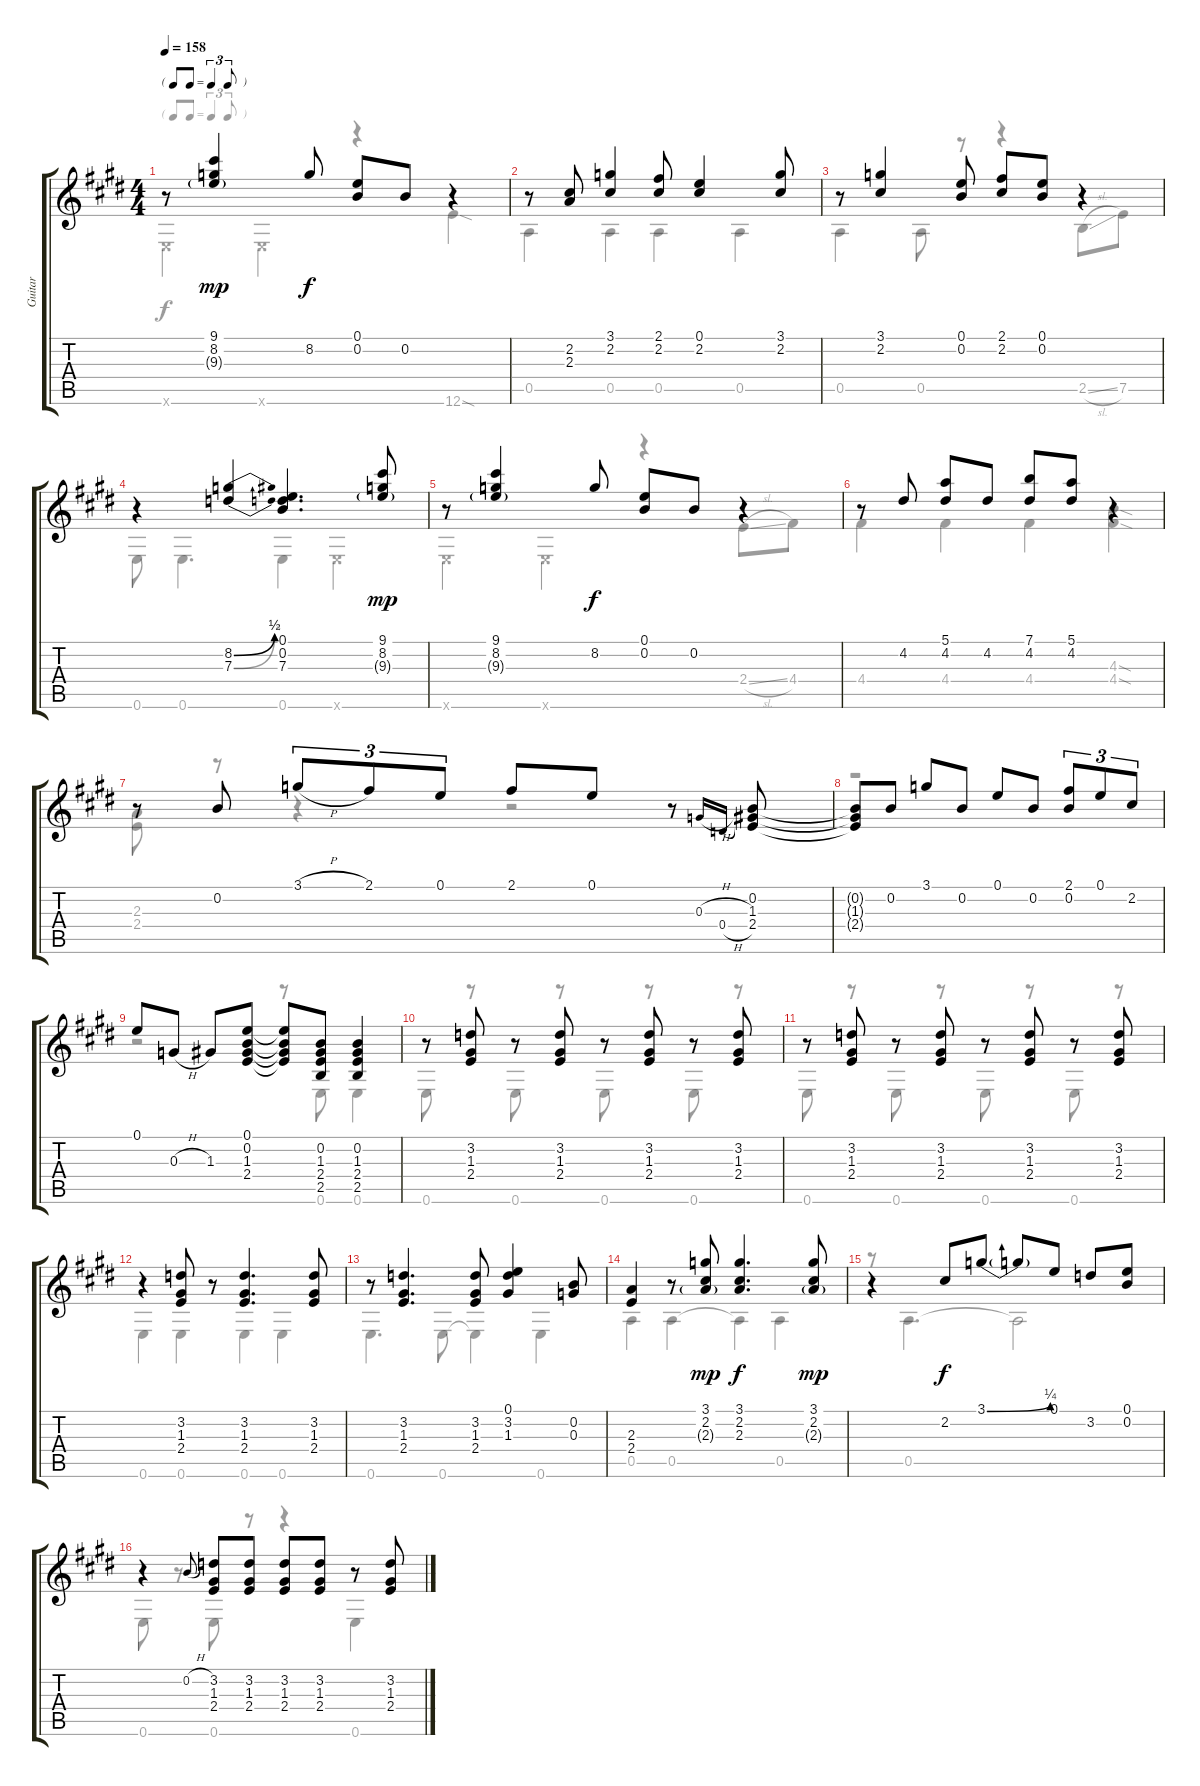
\track ("Guitar" "Guitar") {instrument acousticguitarsteel}
\staff {score tabs}
\tuning (E4 B3 G3 D3 A2 E2) {hide}
\voice
\ts (4 4)
\tf triplet8th
\tempo 158
\clef g2
\ks e
r.8{dy mp} (9.1 8.2 9.3{g}).4 8.2.8{dy f} (0.1 0.2).8 0.2.8 r.4 |
r.8 (2.2 2.3).8 (3.1 2.2).4 (2.1 2.2).8 (0.1 2.2).4 (3.1 2.2).8 |
r.8 (3.1 2.2).4 (0.1 0.2).8 (2.1 2.2).8 (0.1 0.2).8 r.4 |
r.4 (8.2{be (bend 0 0 60 2)} 7.3{be (bend 0 0 60 1)}).4 (0.1 0.2 7.3).4{d} (9.1 8.2 9.3{g}).8{dy mp} |
r.8 (9.1 8.2 9.3{g}).4 8.2.8{dy f} (0.1 0.2).8 0.2.8 r.4 |
r.8 4.2.8 (5.1 4.2).8 4.2.8 (7.1 4.2).8 (5.1 4.2).8 r.4 |
r.8 0.2.8 3.1{h}.8{tu (3 2)} 2.1.8{tu (3 2)} 0.1.8{tu (3 2)} 2.1.8 0.1.8 r.8 0.3{h}.16{gr onbeat} 0.4{h}.16{gr onbeat} (0.2 1.3 2.4).8 |
(0.2{t} 1.3{t} 2.4{t}).8 0.2.8 3.1.8 0.2.8 0.1.8 0.2.8 (2.1 0.2).8{tu (3 2)} 0.1.8{tu (3 2)} 2.2.8{tu (3 2)} |
0.1.8 0.3{h}.8 1.3.8 (0.1 0.2 1.3 2.4).8 (0.1{t} 0.2{t} 1.3{t} 2.4{t}).8 (0.2 1.3 2.4 2.5).8 (0.2 1.3 2.4 2.5).4 |
r.8{volume 12} (3.2 1.3 2.4).8 r.8 (3.2 1.3 2.4).8 r.8 (3.2 1.3 2.4).8 r.8 (3.2 1.3 2.4).8 |
r.8 (3.2 1.3 2.4).8 r.8 (3.2 1.3 2.4).8 r.8 (3.2 1.3 2.4).8 r.8 (3.2 1.3 2.4).8 |
r.4{volume 16} (3.2 1.3 2.4).8 r.8 (3.2 1.3 2.4).4{d} (3.2 1.3 2.4).8 |
r.8 (3.2 1.3 2.4).4{d} (3.2 1.3 2.4).8 (0.1 3.2 1.3).4 (0.2 0.3).8 |
(2.3 2.4).4{volume 12} r.8 (3.1 2.2 2.3{g}).8{dy mp} (3.1 2.2 2.3).4{d dy f} (3.1 2.2 2.3{g}).8{dy mp} |
r.4 2.2.8{dy f} 3.1{be (bend 0 0 60 1)}.8 3.1{t}.8 0.1.8 3.2.8 (0.1 0.2).8 |
r.4{volume 16} 0.2{h}.8{gr onbeat} (3.2 1.3 2.4).8 (3.2 1.3 2.4).8 (3.2 1.3 2.4).8 (3.2 1.3 2.4).8 r.8 (3.2 1.3 2.4).8
\voice
\clef g2
\ottava regular
\simile none
\ks e
0.6{x}.4{dy f} 0.6{x}.4 r.4 12.6{sod}.4 |
0.5.4 0.5.4 0.5.4 0.5.4 |
0.5.4 0.5.8 r.8 r.4 2.5{sl}.8 7.5.8 |
0.6.8 0.6.4{d} 0.6.4 0.6{x}.4 |
0.6{x}.4 0.6{x}.4 r.4 2.4{sl}.8 4.4.8 |
4.4.4 4.4.4 4.4.4 (4.3{sod} 4.4{sod}).4 |
(2.3 2.4).8 r.8 r.4 r.2 |
r.1 |
r.2 r.8 0.6.8 0.6.4 |
0.6.8 r.8 0.6.8 r.8 0.6.8 r.8 0.6.8 r.8 |
0.6.8 r.8 0.6.8 r.8 0.6.8 r.8 0.6.8 r.8 |
0.6.4 0.6.4 0.6.4 0.6.4 |
0.6.4{d} 0.6.8 0.6{t}.4 0.6.4 |
0.5.4 0.5.4 0.5{t}.4 0.5.4 |
r.8 0.5.4{d} 0.5{t}.2 |
0.6.8 r.8 0.6.8 r.8 r.4 0.6.4
